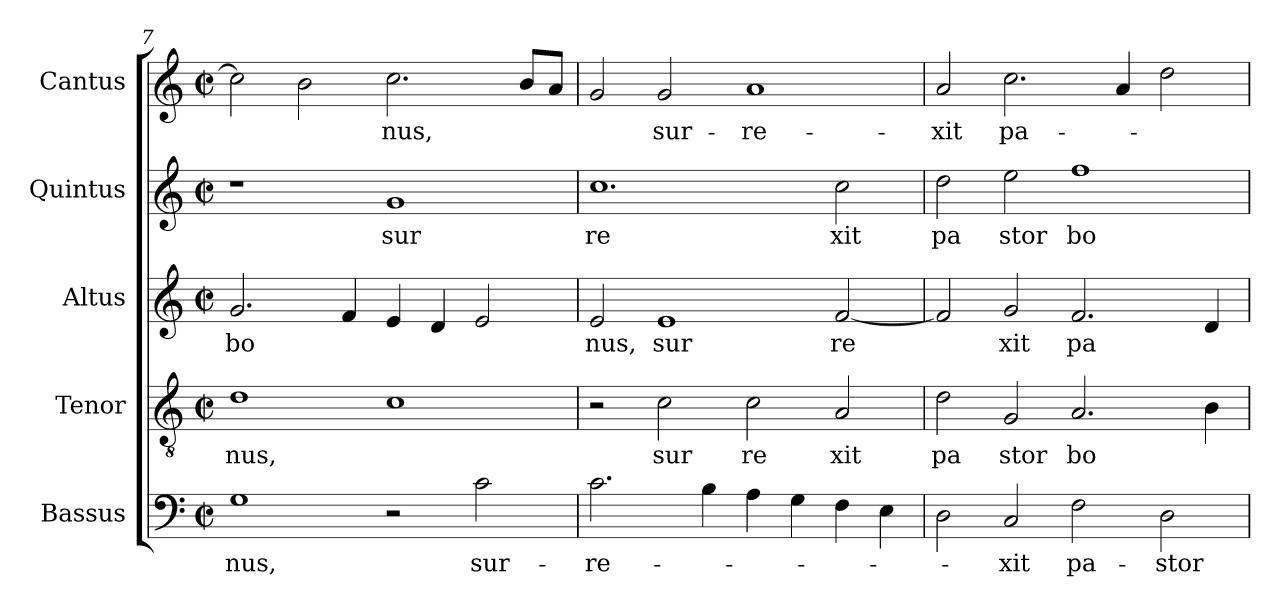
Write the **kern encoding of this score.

**kern	**text	**kern	**text	**kern	**text	**kern	**text	**kern	**text
*part5	*part5	*part4	*part4	*part3	*part3	*part2	*part2	*part1	*part1
*staff5	*staff5	*staff4	*staff4	*staff3	*staff3	*staff2	*staff2	*staff1	*staff1
*I"Bassus	*	*I"Tenor	*	*I"Altus	*	*I"Quintus	*	*I"Cantus	*
*clefF4	*	*clefGv2	*	*clefG2	*	*clefG2	*	*clefG2	*
*M2/2	*	*M2/2	*	*M2/2	*	*M2/2	*	*M2/2	*
*met(c|)	*	*met(c|)	*	*met(c|)	*	*met(c|)	*	*met(c|)	*
=7	=7	=7	=7	=7	=7	=7	=7	=7	=7
!	!LO:LY:b:cj	!	!LO:LY:b	!	!LO:LY:b:cj	!	!	!	!
1G	-nus,	1d	nus,	2.g/	bo	1r	.	2cc\]	.
.	.	.	.	.	.	.	.	2b\	.
.	.	.	.	4f/	.	.	.	.	.
!	!	!	!	!	!	!	!LO:LY:b:cj	!	!LO:LY:b
2r	.	1c	.	4e/	.	1g	sur	2.cc\	-nus,
.	.	.	.	4d/	.	.	.	.	.
!	!LO:LY:b:cj	!	!	!	!	!	!	!	!
2c\	sur-	.	.	2e/	.	.	.	.	.
.	.	.	.	.	.	.	.	8b/L	.
.	.	.	.	.	.	.	.	8a/J	.
=8	=8	=8	=8	=8	=8	=8	=8	=8	=8
!	!LO:LY:b:cj	!	!	!	!LO:LY:b:cj	!	!LO:LY:b:cj	!	!
2.c\	-re-	2r	.	2e/	nus,	1.cc	re	2g/	.
!	!	!	!LO:LY:b:cj	!	!LO:LY:b:cj	!	!	!	!LO:LY:b:cj
.	.	2c\	sur	1e	sur	.	.	2g/	sur-
4B\	.	.	.	.	.	.	.	.	.
!	!	!	!LO:LY:b:cj	!	!	!	!	!	!LO:LY:b:cj
4A\	.	2c\	re	.	.	.	.	1a	-re-
4G\	.	.	.	.	.	.	.	.	.
!	!	!	!LO:LY:b:cj	!	!LO:LY:b:cj	!	!LO:LY:b:cj	!	!
4F\	.	2A/	xit	[<2f/	re	2cc\	xit	.	.
4E\	.	.	.	.	.	.	.	.	.
=9	=9	=9	=9	=9	=9	=9	=9	=9	=9
!	!	!	!LO:LY:b:cj	!	!	!	!LO:LY:b:cj	!	!LO:LY:b:cj
2D\	.	2d\	pa	2f/]	.	2dd\	pa	2a/	-xit
!	!LO:LY:b:cj	!	!LO:LY:b:cj	!	!LO:LY:b:cj	!	!LO:LY:b:cj	!	!LO:LY:b:cj
2C/	-xit	2G/	stor	2g/	xit	2ee\	stor	2.cc\	pa-
!	!LO:LY:b:cj	!	!LO:LY:b:cj	!	!LO:LY:b:cj	!	!LO:LY:b:cj	!	!
2F\	pa-	2.A/	bo	2.f/	pa	1ff	bo	.	.
.	.	.	.	.	.	.	.	4a/	.
!	!LO:LY:b:cj	!	!	!	!	!	!	!	!
2D\	-stor	.	.	.	.	.	.	2dd\	.
.	.	4B\	.	4d/	.	.	.	.	.
=	=	=	=	=	=	=	=	=	=
*-	*-	*-	*-	*-	*-	*-	*-	*-	*-
